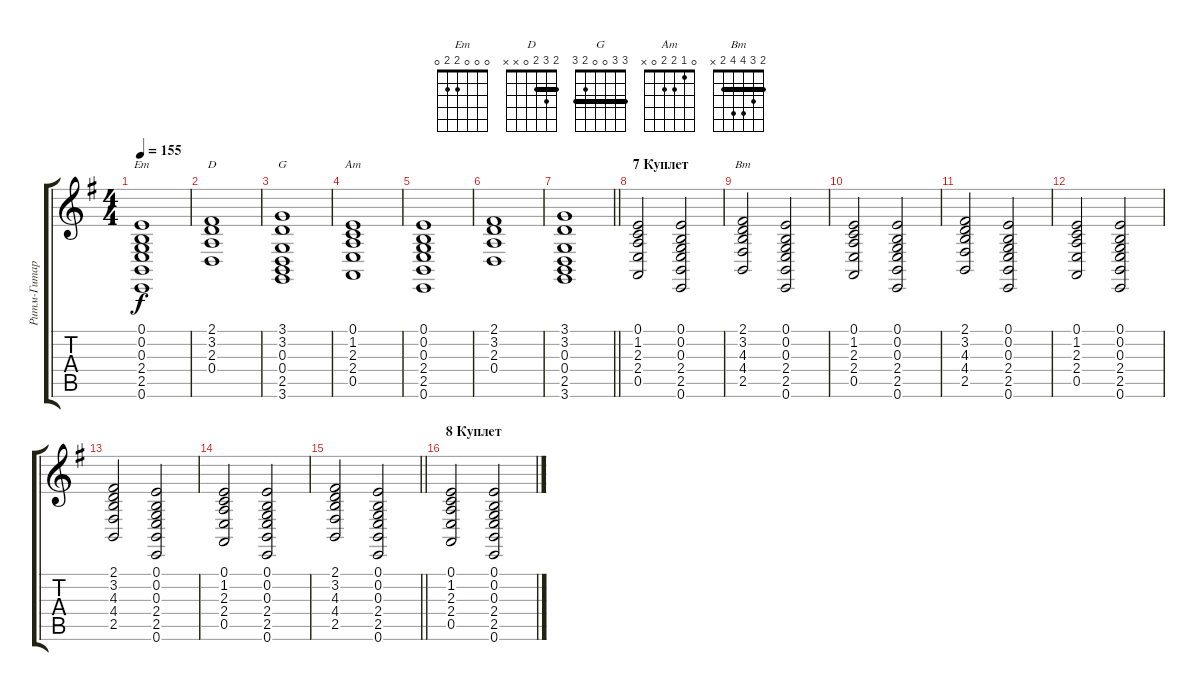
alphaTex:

\track ("Ритм-Гитара (Бой)" "Ритм-Гитар") {instrument orchestralharp}
\staff {score tabs}
\tuning (E4 B3 G3 D3 A2 E2) {hide}
\chord ("Em" 0 0 0 2 2 0)
\chord ("D" 2 3 2 0 x x) {barre 2}
\chord ("G" 3 3 0 0 2 3) {barre 3}
\chord ("Am" 0 1 2 2 0 x)
\chord ("Bm" 2 3 4 4 2 x) {barre 2}
\ts (4 4)
\tempo 155
\clef g2
\ks eminor
(0.1 0.2 0.3 2.4 2.5 0.6).1{ch "Em" dy f} |
(2.1 3.2 2.3 0.4).1{ch "D"} |
(3.1 3.2 0.3 0.4 2.5 3.6).1{ch "G"} |
(0.1 1.2 2.3 2.4 0.5).1{ch "Am"} |
(0.1 0.2 0.3 2.4 2.5 0.6).1 |
(2.1 3.2 2.3 0.4).1 |
\barLineRight lightlight
(3.1 3.2 0.3 0.4 2.5 3.6).1 |
\section ("" "7 Куплет")
(0.1 1.2 2.3 2.4 0.5).2 (0.1 0.2 0.3 2.4 2.5 0.6).2 |
(2.1 3.2 4.3 4.4 2.5).2{ch "Bm"} (0.1 0.2 0.3 2.4 2.5 0.6).2 |
(0.1 1.2 2.3 2.4 0.5).2 (0.1 0.2 0.3 2.4 2.5 0.6).2 |
(2.1 3.2 4.3 4.4 2.5).2 (0.1 0.2 0.3 2.4 2.5 0.6).2 |
(0.1 1.2 2.3 2.4 0.5).2 (0.1 0.2 0.3 2.4 2.5 0.6).2 |
(2.1 3.2 4.3 4.4 2.5).2 (0.1 0.2 0.3 2.4 2.5 0.6).2 |
(0.1 1.2 2.3 2.4 0.5).2 (0.1 0.2 0.3 2.4 2.5 0.6).2 |
\barLineRight lightlight
(2.1 3.2 4.3 4.4 2.5).2 (0.1 0.2 0.3 2.4 2.5 0.6).2 |
\section ("" "8 Куплет")
(0.1 1.2 2.3 2.4 0.5).2 (0.1 0.2 0.3 2.4 2.5 0.6).2
